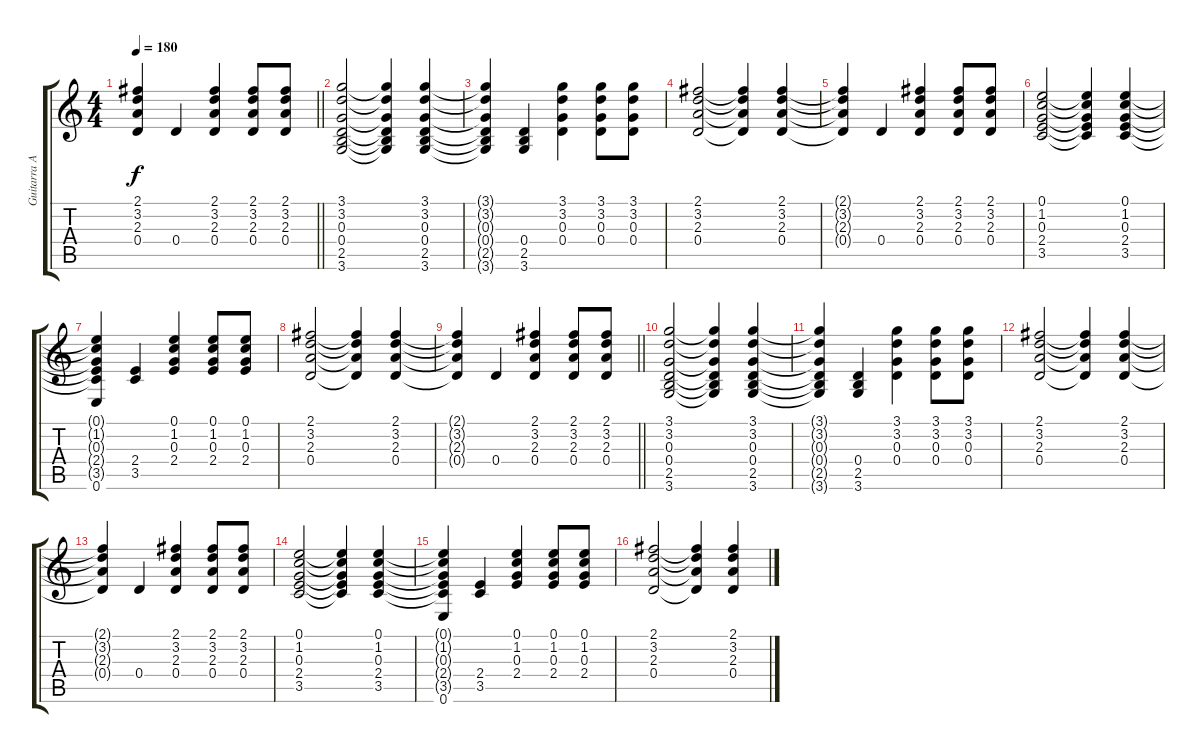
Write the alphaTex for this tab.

\track ("Guitarra Acustica" "Guitarra A") {instrument acousticguitarsteel}
\staff {score tabs}
\tuning (E4 B3 G3 D3 A2 E2) {hide}
\ts (4 4)
\tempo 180
\clef g2
\barLineRight lightlight
\ks c
(2.1{t} 3.2{t} 2.3{t} 0.4{t}).4{dy f} 0.4.4 (2.1 3.2 2.3 0.4).4 (2.1 3.2 2.3 0.4).8 (2.1 3.2 2.3 0.4).8 |
(3.1 3.2 0.3 0.4 2.5 3.6).2 (3.1{t} 3.2{t} 0.3{t} 0.4{t} 2.5{t} 3.6{t}).4 (3.1 3.2 0.3 0.4 2.5 3.6).4 |
(3.1{t} 3.2{t} 0.3{t} 0.4{t} 2.5{t} 3.6{t}).4 (0.4 2.5 3.6).4 (3.1 3.2 0.3 0.4).4 (3.1 3.2 0.3 0.4).8 (3.1 3.2 0.3 0.4).8 |
(2.1 3.2 2.3 0.4).2 (2.1{t} 3.2{t} 2.3{t} 0.4{t}).4 (2.1 3.2 2.3 0.4).4 |
(2.1{t} 3.2{t} 2.3{t} 0.4{t}).4 0.4.4 (2.1 3.2 2.3 0.4).4 (2.1 3.2 2.3 0.4).8 (2.1 3.2 2.3 0.4).8 |
(0.1 1.2 0.3 2.4 3.5).2 (0.1{t} 1.2{t} 0.3{t} 2.4{t} 3.5{t}).4 (0.1 1.2 0.3 2.4 3.5).4 |
(0.1{t} 1.2{t} 0.3{t} 2.4{t} 3.5{t} 0.6).4 (2.4 3.5).4 (0.1 1.2 0.3 2.4).4 (0.1 1.2 0.3 2.4).8 (0.1 1.2 0.3 2.4).8 |
(2.1 3.2 2.3 0.4).2 (2.1{t} 3.2{t} 2.3{t} 0.4{t}).4 (2.1 3.2 2.3 0.4).4 |
\barLineRight lightlight
(2.1{t} 3.2{t} 2.3{t} 0.4{t}).4 0.4.4 (2.1 3.2 2.3 0.4).4 (2.1 3.2 2.3 0.4).8 (2.1 3.2 2.3 0.4).8 |
\section ("" "")
(3.1 3.2 0.3 0.4 2.5 3.6).2 (3.1{t} 3.2{t} 0.3{t} 0.4{t} 2.5{t} 3.6{t}).4 (3.1 3.2 0.3 0.4 2.5 3.6).4 |
(3.1{t} 3.2{t} 0.3{t} 0.4{t} 2.5{t} 3.6{t}).4 (0.4 2.5 3.6).4 (3.1 3.2 0.3 0.4).4 (3.1 3.2 0.3 0.4).8 (3.1 3.2 0.3 0.4).8 |
(2.1 3.2 2.3 0.4).2 (2.1{t} 3.2{t} 2.3{t} 0.4{t}).4 (2.1 3.2 2.3 0.4).4 |
(2.1{t} 3.2{t} 2.3{t} 0.4{t}).4 0.4.4 (2.1 3.2 2.3 0.4).4 (2.1 3.2 2.3 0.4).8 (2.1 3.2 2.3 0.4).8 |
(0.1 1.2 0.3 2.4 3.5).2 (0.1{t} 1.2{t} 0.3{t} 2.4{t} 3.5{t}).4 (0.1 1.2 0.3 2.4 3.5).4 |
(0.1{t} 1.2{t} 0.3{t} 2.4{t} 3.5{t} 0.6).4 (2.4 3.5).4 (0.1 1.2 0.3 2.4).4 (0.1 1.2 0.3 2.4).8 (0.1 1.2 0.3 2.4).8 |
(2.1 3.2 2.3 0.4).2 (2.1{t} 3.2{t} 2.3{t} 0.4{t}).4 (2.1 3.2 2.3 0.4).4
